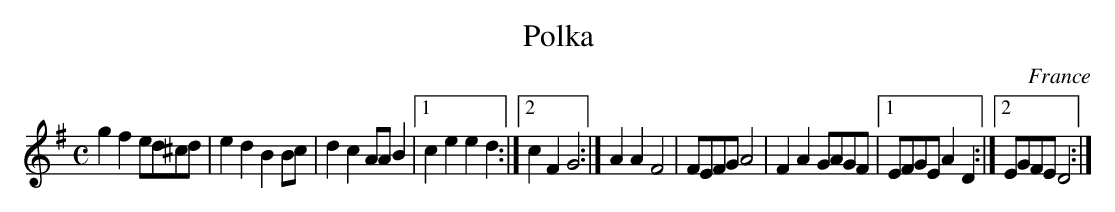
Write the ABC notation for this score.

X:1
T:Polka
M:C
O:France
K:G
g2f2ed^cd|e2d2B2Bc|d2c2AAB2\
|1c2e2e2d2:|2c2F2G4:|\
A2A2F4|FEFGA4|F2A2GAGF|1EFGEA2D2:|2EGFED4:|
